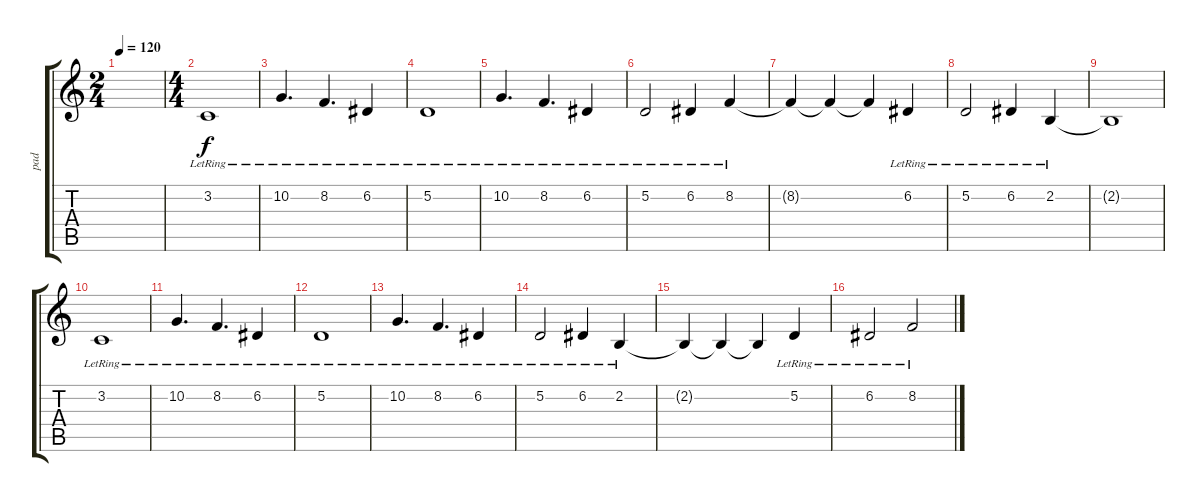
\track ("pad" "pad") {instrument stringensemble2}
\staff {score tabs}
\tuning (D4 A3 F3 C3 G2 C2) {hide}
\ts (2 4)
\tempo 120
\clef g2
\ks c
|
\ts (4 4)
3.2{lr}.1 |
10.2{lr}.4{d} 8.2{lr}.4{d} 6.2{lr}.4 |
5.2{lr}.1 |
10.2{lr}.4{d} 8.2{lr}.4{d} 6.2{lr}.4 |
5.2{lr}.2 6.2{lr}.4 8.2{lr}.4 |
8.2{t}.4 8.2{t}.4 8.2{t}.4 6.2{lr}.4 |
5.2{lr}.2 6.2{lr}.4 2.2{lr}.4 |
2.2{t}.1 |
3.2{lr}.1 |
10.2{lr}.4{d} 8.2{lr}.4{d} 6.2{lr}.4 |
5.2{lr}.1 |
10.2{lr}.4{d} 8.2{lr}.4{d} 6.2{lr}.4 |
5.2{lr}.2 6.2{lr}.4 2.2{lr}.4 |
2.2{t}.4 2.2{t}.4 2.2{t}.4 5.2{lr}.4 |
6.2{lr}.2 8.2{lr}.2
